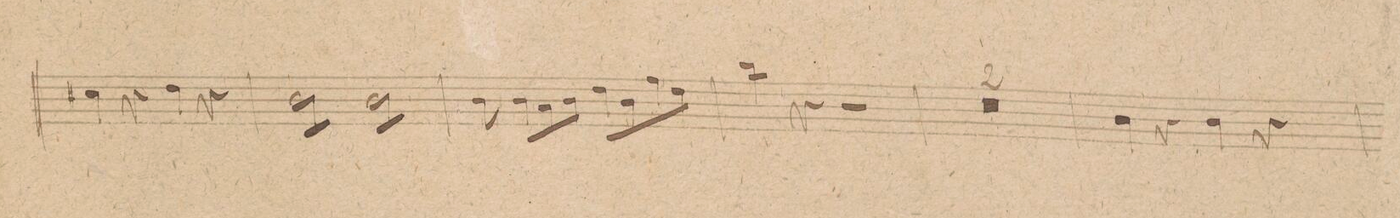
**kern	**dynam
*I"Basso.	*
*clefF4	*
*k[f#c#g#]	*
*met(c|)	*
*M2/2	*
4E#X\	.
4r	.
4F#\	.
4r	.
=46	=46
8D\L	.
8D\	.
8D\	.
8D\J	.
8D\L	.
8D\	.
8D\	.
8D\J	.
*Xtremolo	*
=47	=47
8D\	.
8D\L	.
8C#\	.
8D\J	.
8F#\L	.
8D\	.
8A\	.
8F#\J	.
=48	=48
4d\	.
4r	.
2r	.
=49	=49
0r	.
=50	=50
=51	=51
4D\	.
4r	.
4D\	.
4r	.
=52	=52
*-	*-
